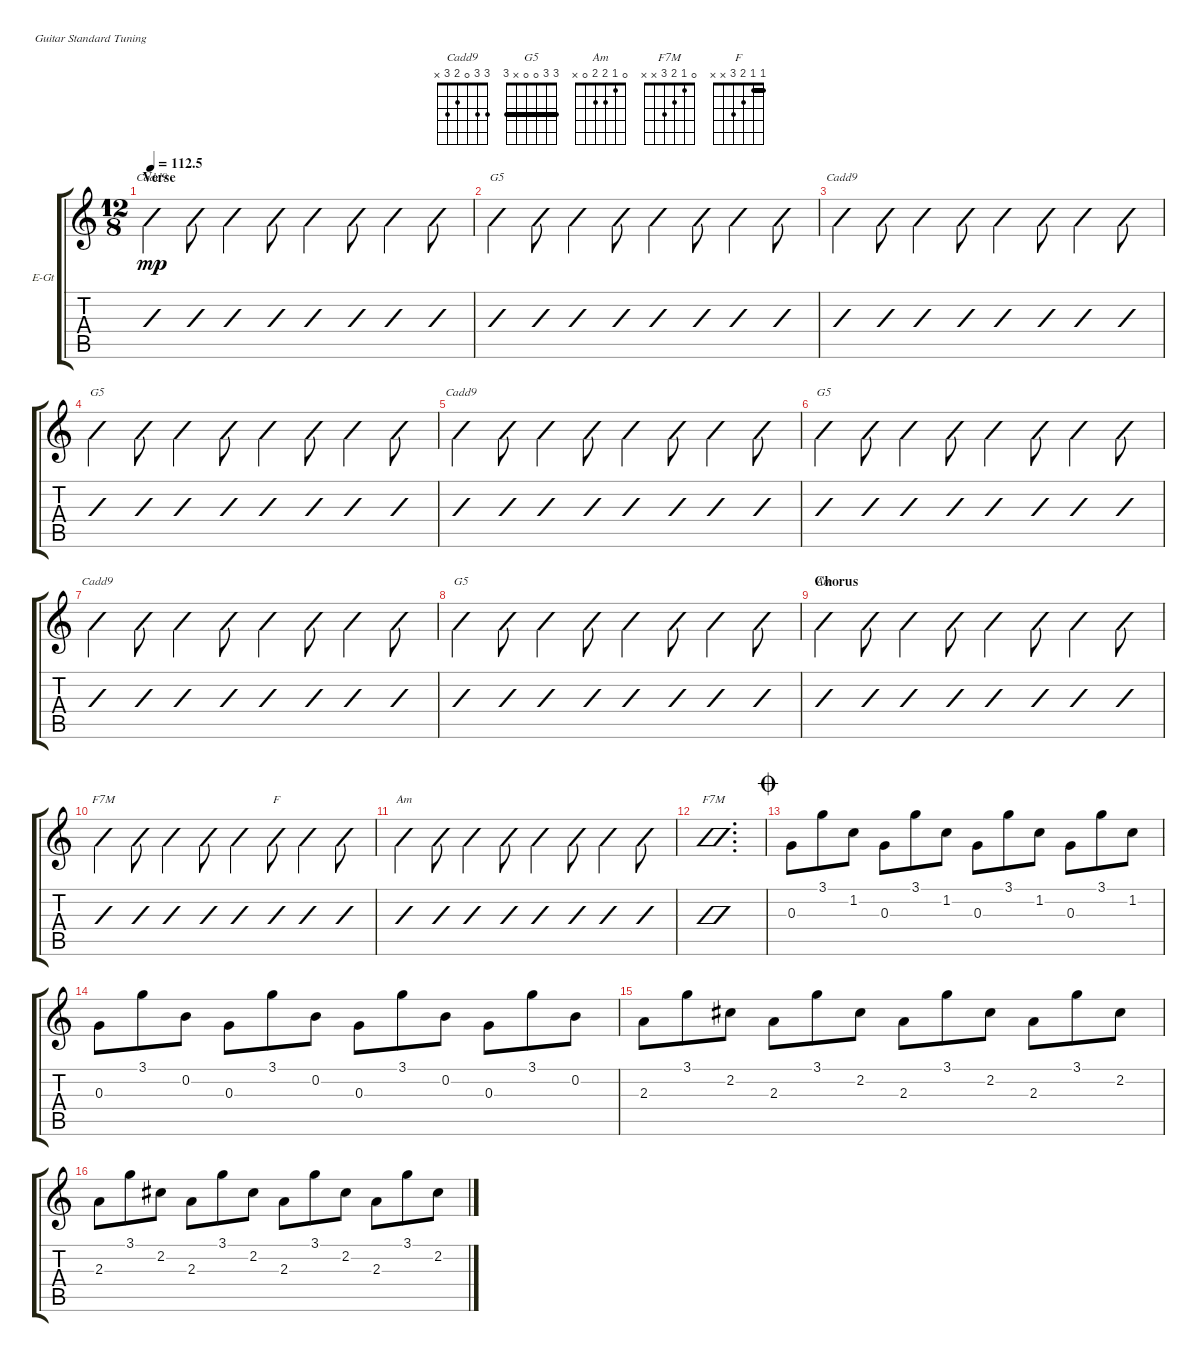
\defaultSystemsLayout 4
\bracketExtendMode groupsimilarinstruments
\firstSystemTrackNameOrientation horizontal
\otherSystemsTrackNameOrientation horizontal
\track ("Electric Guitar" "E-Gt") {instrument electricguitarclean}
\staff {score tabs}
\tuning (E4 B3 G3 D3 A2 E2)
\chord ("Cadd9" 3 3 0 2 3 x)
\chord ("G5" 3 3 0 0 x 3) {barre 3}
\chord ("Am" 0 1 2 2 0 x)
\chord ("F7M" 0 1 2 3 x x)
\chord ("F" 1 1 2 3 x x) {barre 1}
\ts (12 8)
\section ("" "Verse")
\tempo
112.5
\accidentals auto
\clef g2
\ottava regular
\simile none
\ks c
(2.4 0.3 3.2 3.1 3.5).4{ch "Cadd9" dy mp slashed} (3.5 2.4 0.3 3.2 3.1).8{slashed} (3.5 2.4 0.3 3.2 3.1).4{slashed} (3.5 2.4 0.3 3.2 3.1).8{slashed} (3.5 2.4 0.3 3.2 3.1).4{slashed} (3.5 2.4 0.3 3.2 3.1).8{slashed} (3.5 2.4 0.3 3.2 3.1).4{slashed} (3.5 2.4 0.3 3.2 3.1).8{slashed} |
(3.6 0.4 0.3 3.2 3.1).4{ch "G5" slashed} (3.6 0.4 0.3 3.2 3.1).8{slashed} (3.6 0.4 0.3 3.2 3.1).4{slashed} (3.6 0.4 0.3 3.2 3.1).8{slashed} (3.6 0.4 0.3 3.2 3.1).4{slashed} (3.6 0.4 0.3 3.2 3.1).8{slashed} (3.6 0.4 0.3 3.2 3.1).4{slashed} (3.6 0.4 0.3 3.2 3.1).8{slashed} |
(3.5 2.4 0.3 3.2 3.1).4{ch "Cadd9" slashed} (3.5 2.4 0.3 3.2 3.1).8{slashed} (3.5 2.4 0.3 3.2 3.1).4{slashed} (3.5 2.4 0.3 3.2 3.1).8{slashed} (3.5 2.4 0.3 3.2 3.1).4{slashed} (3.5 2.4 0.3 3.2 3.1).8{slashed} (3.5 2.4 0.3 3.2 3.1).4{slashed} (3.5 2.4 0.3 3.2 3.1).8{slashed} |
(3.6 0.4 0.3 3.2 3.1).4{ch "G5" slashed} (3.6 0.4 0.3 3.2 3.1).8{slashed} (3.6 0.4 0.3 3.2 3.1).4{slashed} (3.6 0.4 0.3 3.2 3.1).8{slashed} (3.6 0.4 0.3 3.2 3.1).4{slashed} (3.6 0.4 0.3 3.2 3.1).8{slashed} (3.6 0.4 0.3 3.2 3.1).4{slashed} (3.6 0.4 0.3 3.2 3.1).8{slashed} |
(3.5 2.4 0.3 3.2 3.1).4{ch "Cadd9" slashed} (3.5 2.4 0.3 3.2 3.1).8{slashed} (3.5 2.4 0.3 3.2 3.1).4{slashed} (3.5 2.4 0.3 3.2 3.1).8{slashed} (3.5 2.4 0.3 3.2 3.1).4{slashed} (3.5 2.4 0.3 3.2 3.1).8{slashed} (3.5 2.4 0.3 3.2 3.1).4{slashed} (3.5 2.4 0.3 3.2 3.1).8{slashed} |
(3.6 0.4 0.3 3.2 3.1).4{ch "G5" slashed} (3.6 0.4 0.3 3.2 3.1).8{slashed} (3.6 0.4 0.3 3.2 3.1).4{slashed} (3.6 0.4 0.3 3.2 3.1).8{slashed} (3.6 0.4 0.3 3.2 3.1).4{slashed} (3.6 0.4 0.3 3.2 3.1).8{slashed} (3.6 0.4 0.3 3.2 3.1).4{slashed} (3.6 0.4 0.3 3.2 3.1).8{slashed} |
(3.5 2.4 0.3 3.2 3.1).4{ch "Cadd9" slashed} (3.5 2.4 0.3 3.2 3.1).8{slashed} (3.5 2.4 0.3 3.2 3.1).4{slashed} (3.5 2.4 0.3 3.2 3.1).8{slashed} (3.5 2.4 0.3 3.2 3.1).4{slashed} (3.5 2.4 0.3 3.2 3.1).8{slashed} (3.5 2.4 0.3 3.2 3.1).4{slashed} (3.5 2.4 0.3 3.2 3.1).8{slashed} |
(3.6 0.4 0.3 3.2 3.1).4{ch "G5" slashed} (3.6 0.4 0.3 3.2 3.1).8{slashed} (3.6 0.4 0.3 3.2 3.1).4{slashed} (3.6 0.4 0.3 3.2 3.1).8{slashed} (3.6 0.4 0.3 3.2 3.1).4{slashed} (3.6 0.4 0.3 3.2 3.1).8{slashed} (3.6 0.4 0.3 3.2 3.1).4{slashed} (3.6 0.4 0.3 3.2 3.1).8{slashed} |
\section ("" "Chorus")
(0.5 2.4 2.3 1.2 0.1).4{ch "Am" slashed} (0.5 2.4 2.3 1.2 0.1).8{slashed} (0.5 2.4 2.3 1.2 0.1).4{slashed} (0.5 2.4 2.3 1.2 0.1).8{slashed} (0.5 2.4 2.3 1.2 0.1).4{slashed} (0.5 2.4 2.3 1.2 0.1).8{slashed} (0.5 2.4 2.3 1.2 0.1).4{slashed} (0.5 2.4 2.3 1.2 0.1).8{slashed} |
(3.4 2.3 1.2 0.1).4{ch "F7M" slashed} (3.4 2.3 1.2 0.1).8{slashed} (3.4 2.3 1.2 0.1).4{slashed} (3.4 2.3 1.2 0.1).8{slashed} (3.4 2.3 1.2 0.1).4{slashed} (3.4 2.3 1.2 1.1).8{ch "F" slashed} (3.4 2.3 1.2 1.1).4{slashed} (3.4 2.3 1.2 1.1).8{slashed} |
(0.5 2.4 2.3 1.2 0.1).4{ch "Am" slashed} (0.5 2.4 2.3 1.2 0.1).8{slashed} (0.5 2.4 2.3 1.2 0.1).4{slashed} (0.5 2.4 2.3 1.2 0.1).8{slashed} (0.5 2.4 2.3 1.2 0.1).4{slashed} (0.5 2.4 2.3 1.2 0.1).8{slashed} (0.5 2.4 2.3 1.2 0.1).4{slashed} (0.5 2.4 2.3 1.2 0.1).8{slashed} |
(3.4 2.3 1.2 0.1).1{d ch "F7M" slashed} |
\jump coda
0.3.8 3.1.8 1.2.8 0.3.8 3.1.8 1.2.8 0.3.8 3.1.8 1.2.8 0.3.8 3.1.8 1.2.8 |
0.3.8 3.1.8 0.2.8 0.3.8 3.1.8 0.2.8 0.3.8 3.1.8 0.2.8 0.3.8 3.1.8 0.2.8 |
2.3.8 3.1.8 2.2.8 2.3.8 3.1.8 2.2.8 2.3.8 3.1.8 2.2.8 2.3.8 3.1.8 2.2.8 |
2.3.8 3.1.8 2.2.8 2.3.8 3.1.8 2.2.8 2.3.8 3.1.8 2.2.8 2.3.8 3.1.8 2.2.8
